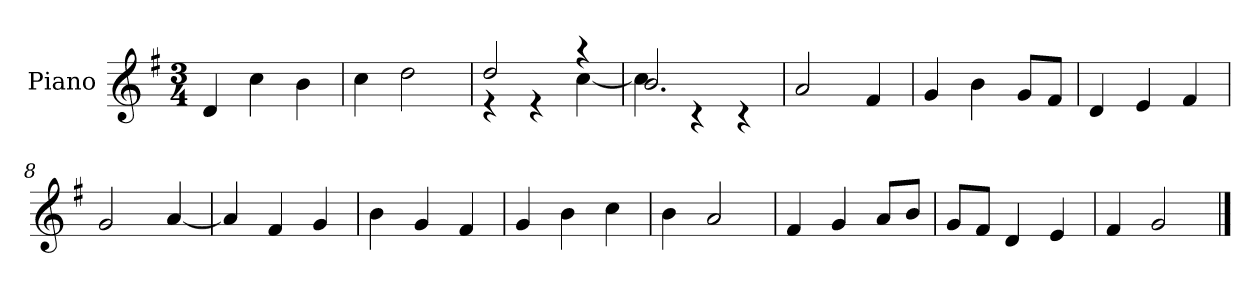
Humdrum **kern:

**kern
*part1
*staff1
*I"Piano
*I'P-no
*clefG2
*k[f#]
*M3/4
*MM177
=1
4d/
4cc\
4b\
=2
4cc\
2dd\
=3
*^
2dd/	4r
.	4r
4r	[4cc\
=4	=4
2.b/	4cc\]
.	4r
.	4r
*v	*v
=5
2a/
4f#/
=6
4g/
4b\
8g/L
8f#/J
=7
4d/
4e/
4f#/
=8
2g/
[4a/
=9
4a/]
4f#/
4g/
=10
4b\
4g/
4f#/
=11
4g/
4b\
4cc\
!!LO:LB:g=z
=12
4b\
2a/
=13
4f#/
4g/
8a/L
8b/J
=14
8g/L
8f#/J
4d/
4e/
=15
4f#/
2g/
==
*-
